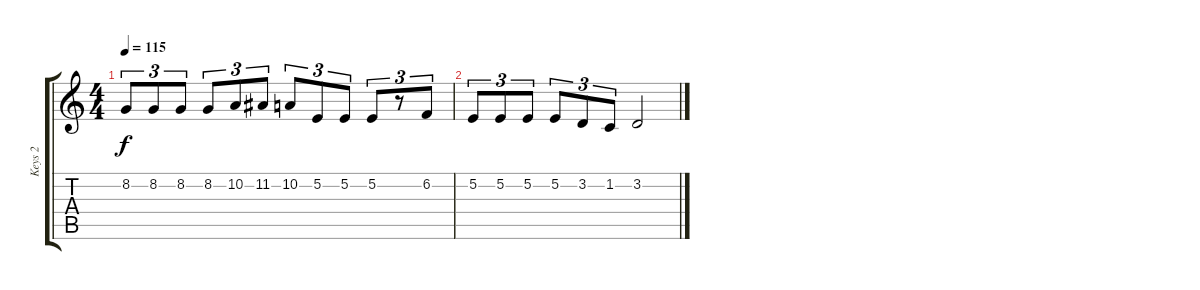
\track ("Keys 2" "Keys 2") {instrument stringensemble1}
\staff {score tabs}
\tuning (E4 B3 G3 D3 A2 E2) {hide}
\ts (4 4)
\tempo 115
\clef g2
\ks c
8.2.8{tu (3 2) dy f} 8.2.8{tu (3 2)} 8.2.8{tu (3 2)} 8.2.8{tu (3 2)} 10.2.8{tu (3 2)} 11.2.8{tu (3 2)} 10.2.8{tu (3 2)} 5.2.8{tu (3 2)} 5.2.8{tu (3 2)} 5.2.8{tu (3 2)} r.8{tu (3 2)} 6.2.8{tu (3 2)} |
5.2.8{tu (3 2)} 5.2.8{tu (3 2)} 5.2.8{tu (3 2)} 5.2.8{tu (3 2)} 3.2.8{tu (3 2)} 1.2.8{tu (3 2)} 3.2.2
